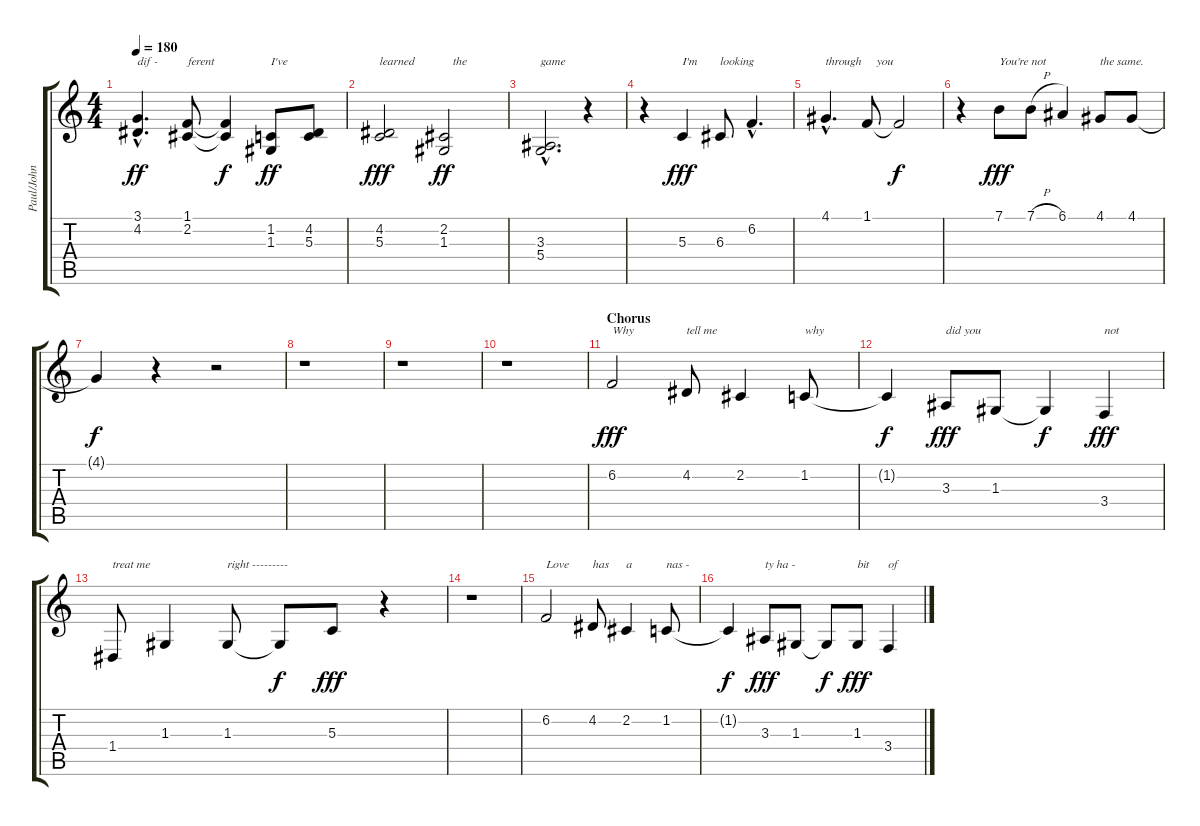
\track ("Paul/John" "Paul/John") {instrument clarinet}
\staff {score tabs}
\tuning (E4 B3 G3 D3 A2 E2) {hide}
\ts (4 4)
\tempo 180
\clef g2
\ks c
(3.1{hac} 4.2{hac}).4{d txt "dif -" dy ff} (1.1 2.2).8{txt "ferent"} (1.1{t} 2.2{t}).4{dy f} (1.2 1.3).8{txt "I've" dy ff} (4.2 5.3).8 |
(4.2 5.3).2{txt "learned" dy fff} (2.2 1.3).2{txt "   the" dy ff} |
(3.3{hac} 5.4{hac}).2{d txt "game"} r.4 |
r.4 5.3.4{txt "I'm" dy fff} 6.3.8{txt "looking"} 6.2{hac}.4{d} |
4.1{hac}.4{d txt "through"} 1.1.8{txt "   you"} 1.1{t}.2{dy f} |
r.4 7.1.8{txt "You're not" dy fff volume 16 instrument baritonesax} 7.1{h}.8 6.1.4 4.1.8{txt "the same."} 4.1.8 |
4.1{t}.4{dy f} r.4 r.2 |
r.1 |
r.1 |
r.1 |
\section ("" "Chorus")
6.2.2{txt "Why" dy fff instrument clarinet} 4.2.8{txt "tell me"} 2.2.4 1.2.8{txt "why"} |
1.2{t}.4{dy f} 3.3.8{txt "did you" dy fff} 1.3.8 1.3{t}.4{dy f} 3.4.4{txt "not" dy fff} |
1.4.8{txt "treat me"} 1.3.4 1.3.8{txt "right ---------"} 1.3{t}.8{dy f} 5.3.8{dy fff} r.4 |
r.1 |
6.2.2{txt "Love"} 4.2.8{txt "has"} 2.2.4{txt "a"} 1.2.8{txt "nas -"} |
1.2{t}.4{dy f} 3.3.8{txt "ty ha -" dy fff} 1.3.8 1.3{t}.8{dy f} 1.3.8{txt "bit" dy fff} 3.4.4{txt "of"}
